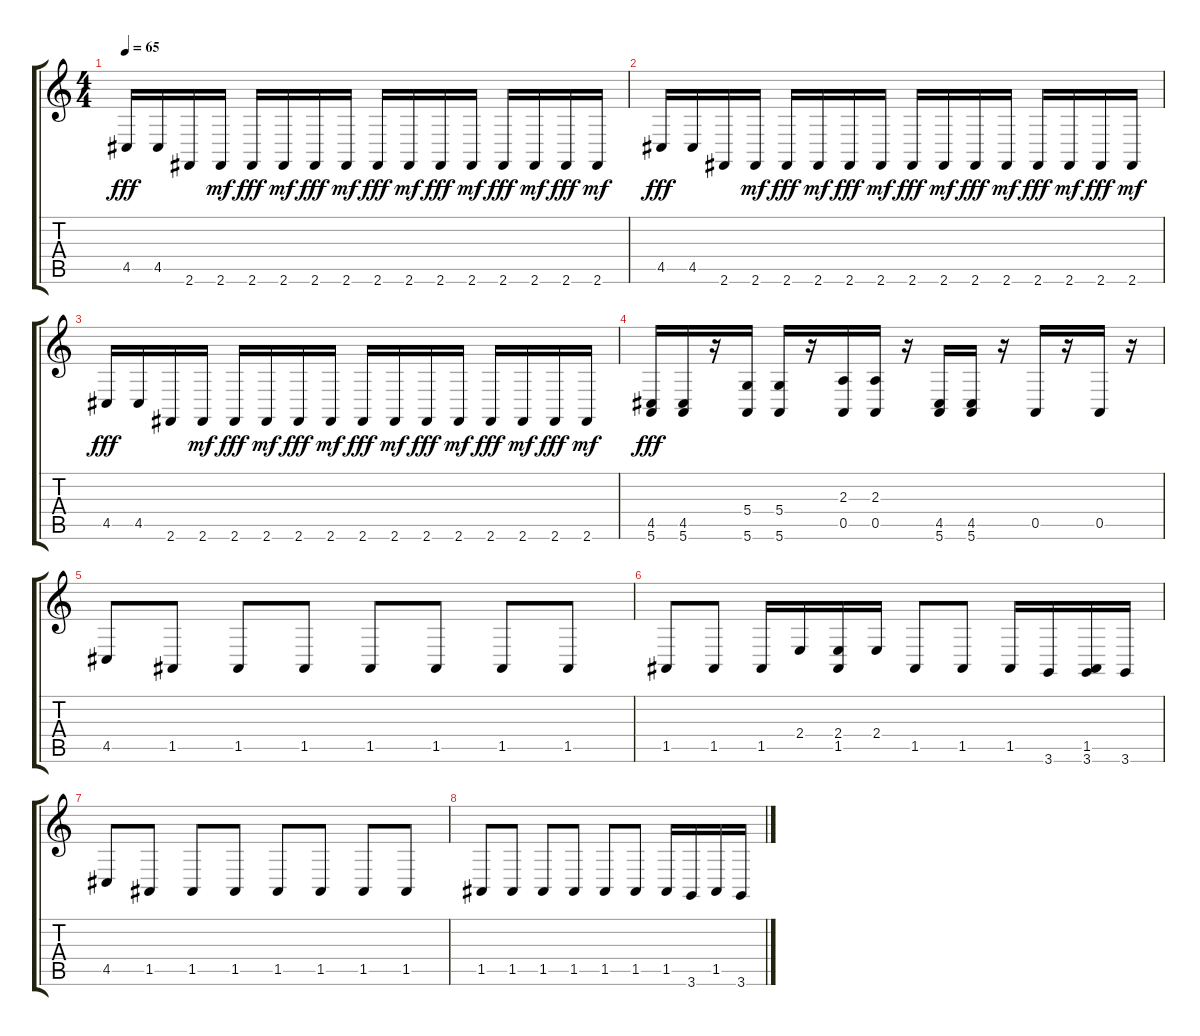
\track "" {instrument acousticgrandpiano}
\staff {score tabs}
\tuning (E4 B3 G3 D3 A2 E2) {hide}
\ts (4 4)
\tempo 65
\clef g2
\ks c
4.5.16{dy fff} 4.5.16 2.6.16 2.6.16{dy mf} 2.6.16{dy fff} 2.6.16{dy mf} 2.6.16{dy fff} 2.6.16{dy mf} 2.6.16{dy fff} 2.6.16{dy mf} 2.6.16{dy fff} 2.6.16{dy mf} 2.6.16{dy fff} 2.6.16{dy mf} 2.6.16{dy fff} 2.6.16{dy mf} |
4.5.16{dy fff} 4.5.16 2.6.16 2.6.16{dy mf} 2.6.16{dy fff} 2.6.16{dy mf} 2.6.16{dy fff} 2.6.16{dy mf} 2.6.16{dy fff} 2.6.16{dy mf} 2.6.16{dy fff} 2.6.16{dy mf} 2.6.16{dy fff} 2.6.16{dy mf} 2.6.16{dy fff} 2.6.16{dy mf} |
4.5.16{dy fff} 4.5.16 2.6.16 2.6.16{dy mf} 2.6.16{dy fff} 2.6.16{dy mf} 2.6.16{dy fff} 2.6.16{dy mf} 2.6.16{dy fff} 2.6.16{dy mf} 2.6.16{dy fff} 2.6.16{dy mf} 2.6.16{dy fff} 2.6.16{dy mf} 2.6.16{dy fff} 2.6.16{dy mf} |
(4.5 5.6).16{dy fff} (4.5 5.6).16 r.16 (5.4 5.6).16 (5.4 5.6).16 r.16 (2.3 0.5).16 (2.3 0.5).16 r.16 (4.5 5.6).16 (4.5 5.6).16 r.16 0.5.16 r.16 0.5.16 r.16 |
4.5.8 1.5.8 1.5.8 1.5.8 1.5.8 1.5.8 1.5.8 1.5.8 |
1.5.8 1.5.8 1.5.16 2.4.16 (2.4 1.5).16 2.4.16 1.5.8 1.5.8 1.5.16 3.6.16 (1.5 3.6).16 3.6.16 |
4.5.8 1.5.8 1.5.8 1.5.8 1.5.8 1.5.8 1.5.8 1.5.8 |
1.5.8 1.5.8 1.5.8 1.5.8 1.5.8 1.5.8 1.5.16 3.6.16 1.5.16 3.6.16
